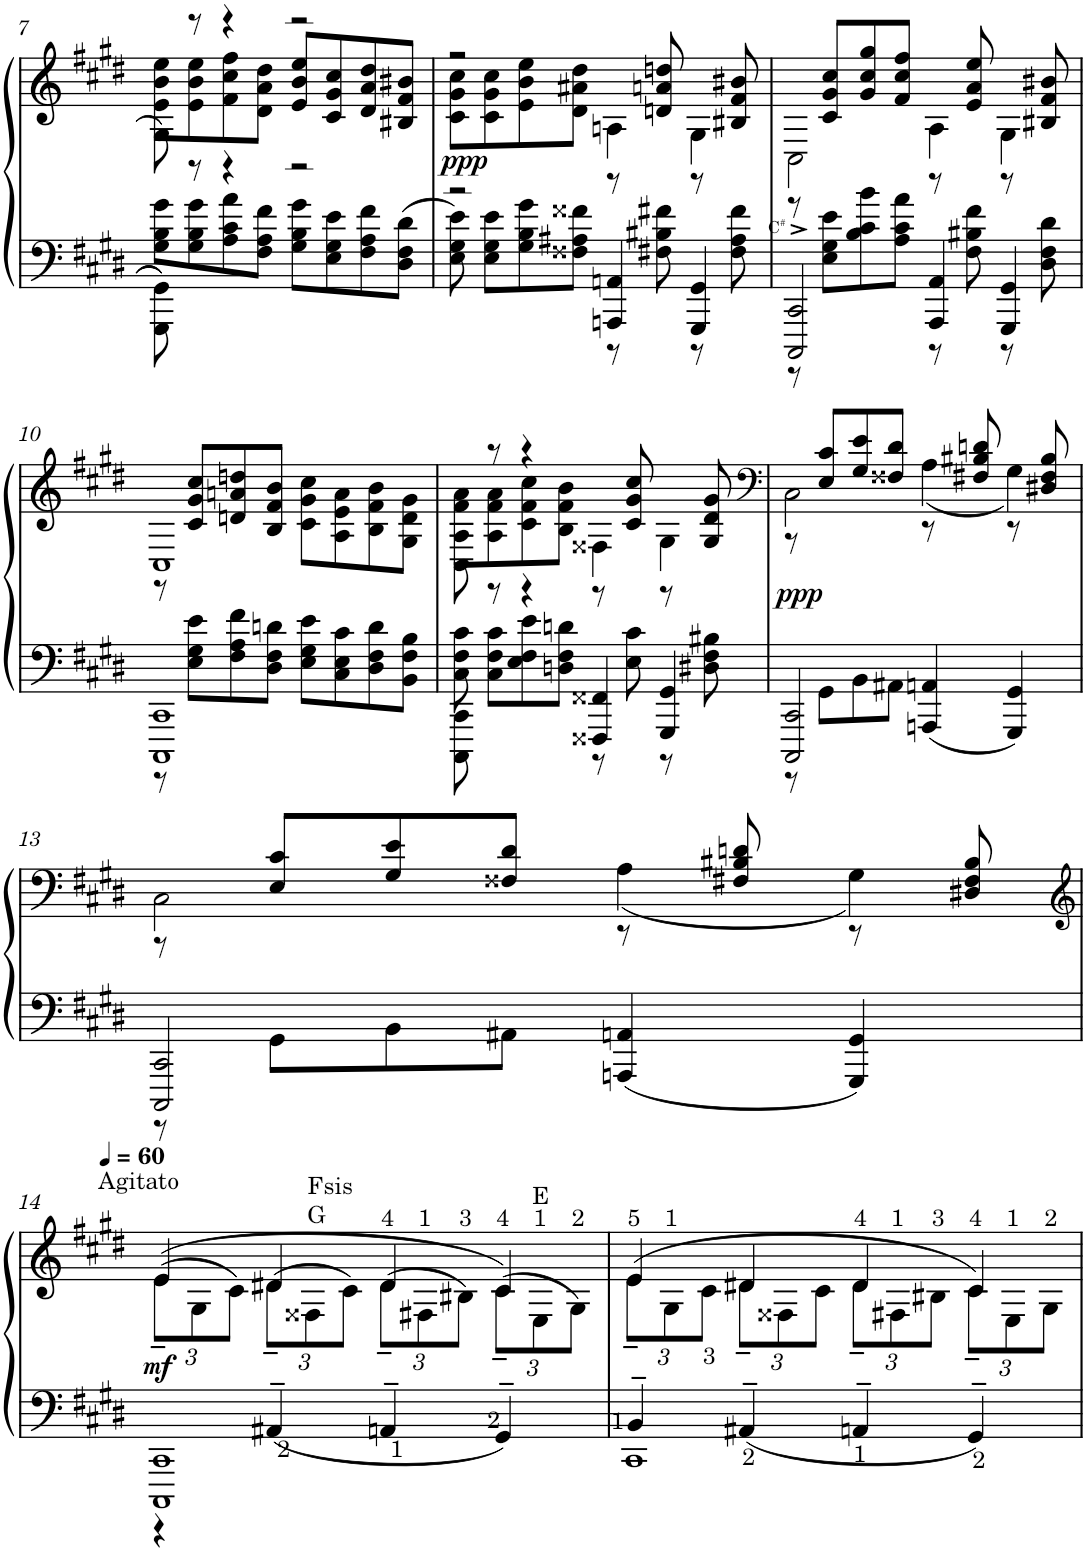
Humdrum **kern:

**kern	**kern	**dynam
*part1	*part1	*part1
*staff2	*staff1	*staff1/2
*I"Piano	*	*
*I'Pno	*	*
!!LO:PB:g=z
*clefF4	*clefG2	*
*k[f#c#g#d#]	*k[f#c#g#d#]	*
*M4/4	*M4/4	*
=7	=7	=7
*^	*^	*
8GGG#\ 8GG#\	8G#\ 8B\ 8g#\L	8G#\	8e\ 8b\ 8ee\L	.
8r	8G#\ 8B\ 8g#\	8r	8e\ 8b\ 8ee\	.
4r	8A\ 8c#\ 8a\	4r	8f#\ 8cc#\ 8ff#\	.
.	8F#\ 8A\ 8f#\J	.	8d#\ 8a\ 8dd#\J	.
2r	8G#\ 8B\ 8g#\L	2r	8e/ 8b/ 8ee/L	.
.	8E\ 8G#\ 8e\	.	8c#/ 8g#/ 8cc#/	.
.	8F#\ 8A\ 8f#\	.	8d#/ 8a/ 8dd#/	.
.	8D#\ 8F#\ 8d#\J	.	8B#X/ 8f#/ 8b#X/J	.
=8	=8	=8	=8	=8
!	!	!	!	!LO:DY:b
2r	8E\ 8G#\ 8e\	2r	8c#\ 8g#\ 8cc#\L	ppp
.	8E\ 8G#\ 8e\L	.	8c#\ 8g#\ 8cc#\	.
.	8G#\ 8B\ 8g#\	.	8e\ 8b\ 8ee\	.
.	8F##X\ 8A#X\ 8f##X\J	.	8d#\ 8a#X\ 8dd#\J	.
4AAAn/ 4AAn/	8r	4An\	8r	.
.	8F#X\ 8B#X\ 8f#X\	.	8dn/ 8an/ 8ddn/	.
4GGG#/ 4GG#/	8r	4G#\	8r	.
.	8F#\ 8A#\ 8f#\	.	8B#X/ 8f#/ 8b#X/	.
=9	=9	=9	=9	=9
!	!	!LO:TX:b:t=C	!	!
!	!	!LO:TX:b:t=#	!	!
2CCC#/^ 2CC#/^	8r	2C#\	8r	.
.	8E\ 8G#\ 8e\L	.	8c#/ 8g#/ 8cc#/L	.
.	8B\ 8c#\ 8b\	.	8g#/ 8cc#/ 8gg#/	.
.	8A\ 8c#\ 8a\J	.	8f#/ 8cc#/ 8ff#/J	.
4AAA/ 4AA/	8r	4A\	8r	.
.	8F#\ 8B#X\ 8f#\	.	8e/ 8a/ 8ee/	.
4GGG#/ 4GG#/	8r	4G#\	8r	.
.	8D#\ 8F#\ 8d#\	.	8B#X/ 8f#/ 8b#X/	.
!!LO:LB:g=z	!!
=10	=10	=10	=10	=10
1CCC# 1CC#	8r	1C#	8r	.
.	8E\ 8G#\ 8e\L	.	8c#/ 8g#/ 8cc#/L	.
.	8F#\ 8A\ 8f#\	.	8dn/ 8an/ 8ddn/	.
.	8D#\ 8F#\ 8dn\J	.	8B/ 8f#/ 8b/J	.
.	8E\ 8G#\ 8e\L	.	8c#\ 8g#\ 8cc#\L	.
.	8C#\ 8E\ 8c#\	.	8A\ 8e\ 8a\	.
.	8D#\ 8F#\ 8d\	.	8B\ 8f#\ 8b\	.
.	8BB\ 8F#\ 8B\J	.	8G#\ 8d\ 8g#\J	.
=11	=11	=11	=11	=11
8CCC#\ 8CC#\	8C#\ 8F#\ 8c#\	8C#\	8A\ 8f#\ 8a\L	.
8r	8C#\ 8F#\ 8c#\L	8r	8A\ 8f#\ 8a\	.
4r	8E\ 8F#\ 8e\	4r	8c#\ 8f#\ 8cc#\	.
.	8Dn\ 8F#\ 8dn\J	.	8B\ 8f#\ 8b\J	.
4FFF##X/ 4FF##X/	8r	4F##X\	8r	.
.	8E\ 8c#\	.	8c#/ 8g#/ 8cc#/	.
4GGG#/ 4GG#/	8r	4G#\	8r	.
.	8D#X\ 8F#\ 8B#X\	.	8G#/ 8d#/ 8g#/	.
=12	=12	=12	=12	=12
*	*	*clefF4	*	*
!	!	!	!	!LO:DY:b
2CCC#/ 2CC#/	8r	2C#\	8r	ppp
.	8GG#\L	.	8E/ 8c#/L	.
.	8BB\	.	8G#/ 8e/	.
.	8AA#X\J	.	8F##X/ 8d#/J	.
4AAAn/ 4AAn/	2ryy	(<4A\	8r	.
.	.	.	8F#X/ 8B#X/ 8dn/	.
4GGG#/ 4GG#/	.	4G#\)	8r	.
.	.	.	8D#X/ 8F#/ 8B#/	.
!!LO:LB:g=z	!!
=13	=13	=13	=13	=13
2CCC#/ 2CC#/	8r	2C#\	8r	.
.	8GG#\L	.	8E/ 8c#/L	.
.	8BB\	.	8G#/ 8e/	.
.	8AA#X\J	.	8F##X/ 8d#/J	.
4AAAn/ 4AAn/	2ryy	(<4A\	8r	.
.	.	.	8F#X/ 8B#X/ 8dn/	.
4GGG#/ 4GG#/	.	4G#\)	8r	.
.	.	.	8D#X/ 8F#/ 8B#/	.
!!LO:LB:g=z	!!
=14	=14	=14	=14	=14
*	*	*clefG2	*	*
*	*	*Xbrackettup	*	*
*	*	*MM60	*	*
!	!	!LO:TX:a:t=Agitato	!	!
!	!	!	!	!LO:DY:b
1CCC# 1CC#	4r	((>12e~\L	4e/	mf
.	.	12G#\	.	.
.	.	12c#\J)	.	.
.	4AA#X<~/	(12d#X~\L	4d#/	.
!	!	!LO:TX:a:t=Fsis	!	!
!	!	!LO:TX:a:t=G	!	!
.	.	12F##X\	.	.
.	.	12c#\J)	.	.
.	4AAn<~/	(12d#>~\L	4d#/	.
.	.	12F#X>\	.	.
.	.	12B#X>\J)	.	.
.	4GG#~/	(12c#>~\L)	4c#/	.
!	!	!LO:TX:a:t=E	!	!
.	.	12E>\	.	.
.	.	12G#>\J)	.	.
=15	=15	=15	=15	=15
1CC#	4BB~/	(>12e>~\L	4e/	.
.	.	12G#>\	.	.
.	.	12c#\J	.	.
.	4AA#X~/	12d#X~\L	4d#/	.
.	.	12F##X\	.	.
.	.	12c#\J	.	.
.	4AAn<~/	12d#>~\L	4d#/	.
.	.	12F#X>\	.	.
.	.	12B#X>\J	.	.
.	4GG#<~/	12c#>~\L)	4c#/	.
.	.	12E>\	.	.
.	.	12G#>\J	.	.
*v	*v	*	*	*
*	*v	*v	*
=	=	=
*-	*-	*-
